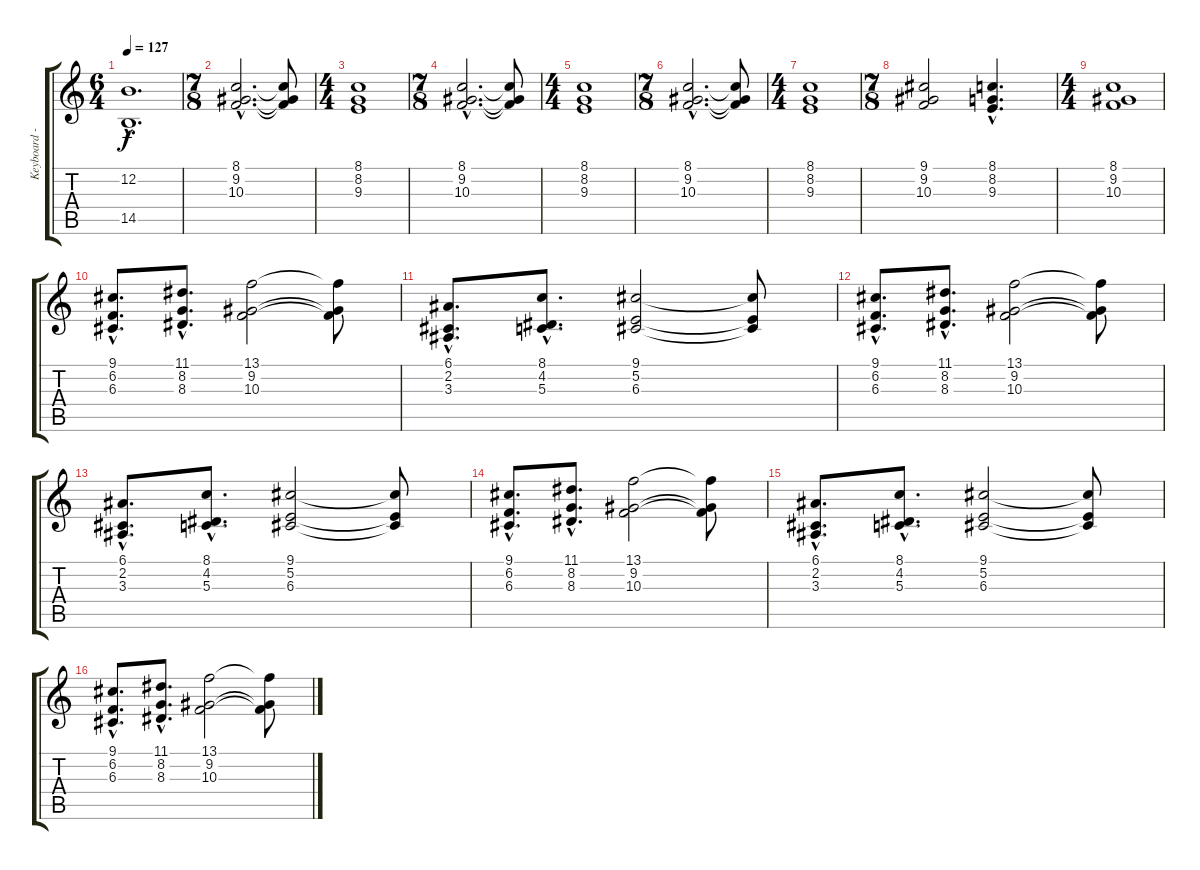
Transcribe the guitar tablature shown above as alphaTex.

\track ("Keyboard - Strings" "Keyboard -") {instrument stringensemble1}
\staff {score tabs}
\tuning (E4 B3 G3 D3 A2 E2) {hide}
\ts (6 4)
\tempo 127
\clef g2
\ks c
(12.2{hac} 14.5{hac}).1{d dy f} |
\ts (7 8)
(8.1{hac} 9.2{hac} 10.3{hac}).2{d} (8.1{t} 9.2{t} 10.3{t}).8 |
\ts (4 4)
(8.1 8.2 9.3).1 |
\ts (7 8)
(8.1{hac} 9.2{hac} 10.3{hac}).2{d} (8.1{t} 9.2{t} 10.3{t}).8 |
\ts (4 4)
(8.1 8.2 9.3).1 |
\ts (7 8)
(8.1{hac} 9.2{hac} 10.3{hac}).2{d} (8.1{t} 9.2{t} 10.3{t}).8 |
\ts (4 4)
(8.1 8.2 9.3).1 |
\ts (7 8)
(9.1 9.2 10.3).2 (8.1{hac} 8.2{hac} 9.3{hac}).4{d} |
\ts (4 4)
(8.1 9.2 10.3).1 |
(9.1{hac} 6.2{hac} 6.3{hac}).8{d} (11.1{hac} 8.2{hac} 8.3{hac}).8{d} (13.1 9.2 10.3).2 (13.1{t} 9.2{t} 10.3{t}).8 |
(6.1{hac} 2.2{hac} 3.3{hac}).8{d} (8.1{hac} 4.2{hac} 5.3{hac}).8{d} (9.1 5.2 6.3).2 (9.1{t} 5.2{t} 6.3{t}).8 |
(9.1{hac} 6.2{hac} 6.3{hac}).8{d} (11.1{hac} 8.2{hac} 8.3{hac}).8{d} (13.1 9.2 10.3).2 (13.1{t} 9.2{t} 10.3{t}).8 |
(6.1{hac} 2.2{hac} 3.3{hac}).8{d} (8.1{hac} 4.2{hac} 5.3{hac}).8{d} (9.1 5.2 6.3).2 (9.1{t} 5.2{t} 6.3{t}).8 |
(9.1{hac} 6.2{hac} 6.3{hac}).8{d} (11.1{hac} 8.2{hac} 8.3{hac}).8{d} (13.1 9.2 10.3).2 (13.1{t} 9.2{t} 10.3{t}).8 |
(6.1{hac} 2.2{hac} 3.3{hac}).8{d} (8.1{hac} 4.2{hac} 5.3{hac}).8{d} (9.1 5.2 6.3).2 (9.1{t} 5.2{t} 6.3{t}).8 |
(9.1{hac} 6.2{hac} 6.3{hac}).8{d} (11.1{hac} 8.2{hac} 8.3{hac}).8{d} (13.1 9.2 10.3).2 (13.1{t} 9.2{t} 10.3{t}).8
